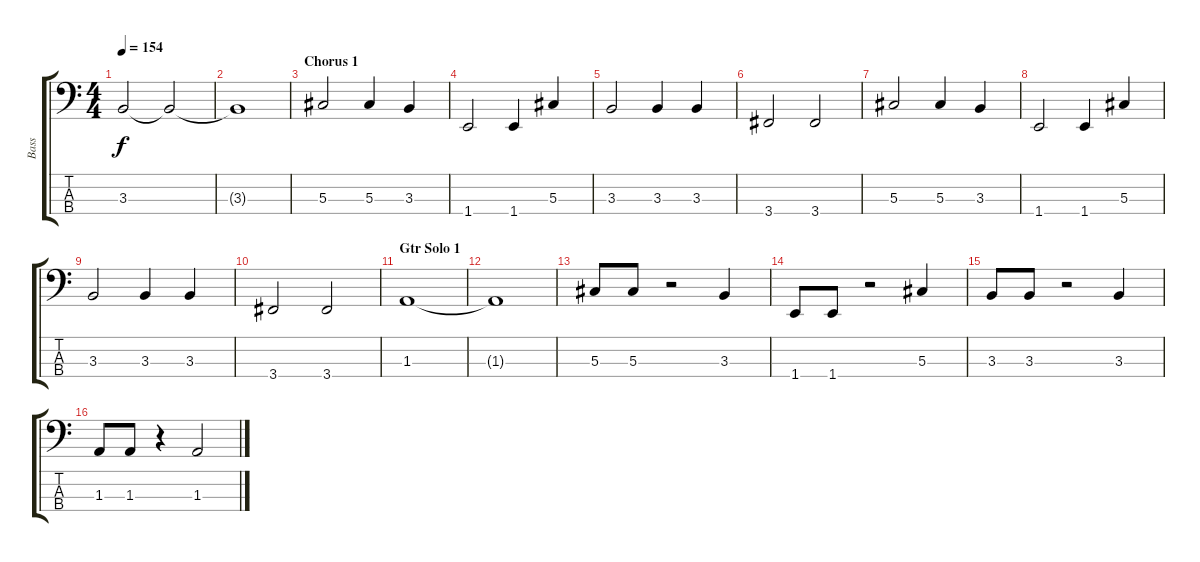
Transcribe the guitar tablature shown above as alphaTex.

\track ("Bass" "Bass") {instrument electricbassfinger}
\staff {score tabs}
\tuning (Gb2 Db2 Ab1 Eb1) {hide}
\ts (4 4)
\tempo 154
\clef f4
\ks c
3.3.2{dy f} 3.3{t}.2 |
3.3{t}.1 |
\section ("" "Chorus 1")
5.3.2 5.3.4 3.3.4 |
1.4.2 1.4.4 5.3.4 |
3.3.2 3.3.4 3.3.4 |
3.4.2 3.4.2 |
5.3.2 5.3.4 3.3.4 |
1.4.2 1.4.4 5.3.4 |
3.3.2 3.3.4 3.3.4 |
3.4.2 3.4.2 |
\section ("" "Gtr Solo 1")
1.3.1 |
1.3{t}.1 |
5.3.8 5.3.8 r.2 3.3.4 |
1.4.8 1.4.8 r.2 5.3.4 |
3.3.8 3.3.8 r.2 3.3.4 |
1.3.8 1.3.8 r.4 1.3.2
